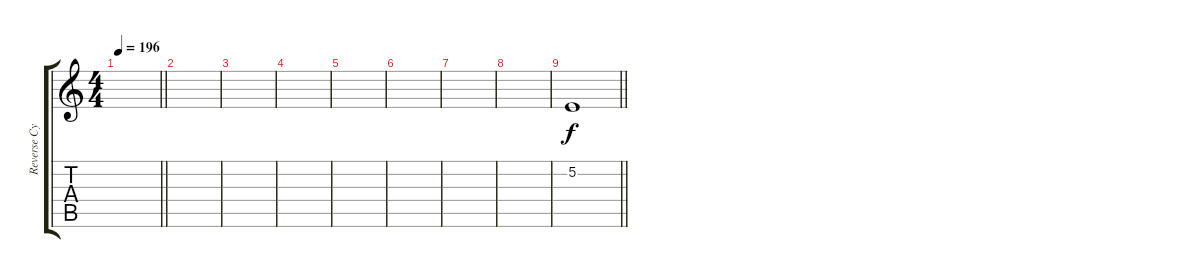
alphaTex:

\track ("Reverse Cymbal" "Reverse Cy") {instrument reversecymbal}
\staff {score tabs}
\tuning (E4 B3 G3 D3 A2 E2) {hide}
\ts (4 4)
\tempo 196
\clef g2
\barLineRight lightlight
\ks c
|
|
|
|
|
|
|
|
\barLineRight lightlight
5.2.1
